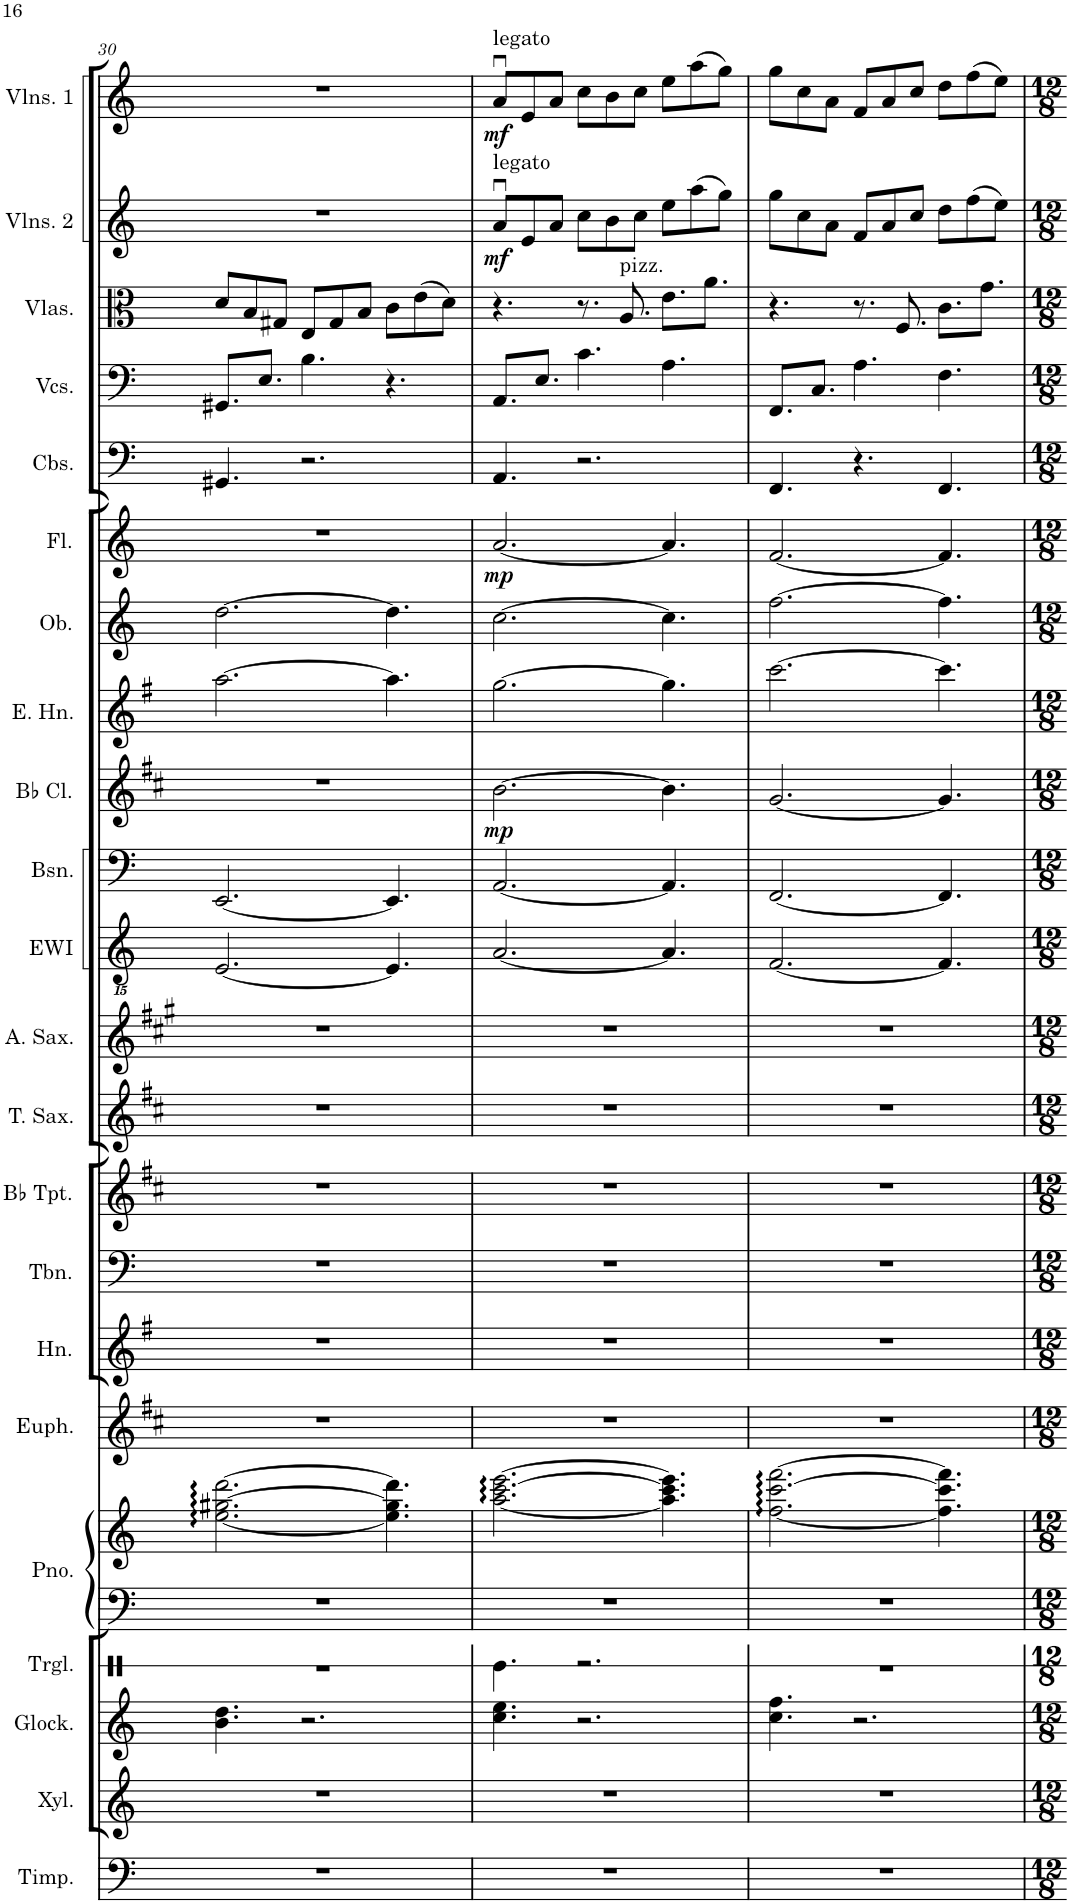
**kern	**kern	**kern	**kern	**kern	**kern	**kern	**kern	**kern	**kern	**kern	**kern	**kern	**kern	**kern	**dynam	**kern	**kern	**kern	**dynam	**kern	**kern	**kern	**kern	**dynam	**kern	**dynam
*part22	*part21	*part20	*part19	*part18	*part18	*part17	*part16	*part15	*part14	*part13	*part12	*part11	*part10	*part9	*part9	*part8	*part7	*part6	*part6	*part5	*part4	*part3	*part2	*part2	*part1	*part1
*staff23	*staff22	*staff21	*staff20	*staff19	*staff18	*staff17	*staff16	*staff15	*staff14	*staff13	*staff12	*staff11	*staff10	*staff9	*staff9	*staff8	*staff7	*staff6	*staff6	*staff5	*staff4	*staff3	*staff2	*staff2	*staff1	*staff1
*I"Timpani	*I"Xylophone	*I"Glockenspiel	*I"Triangle	*I"Piano	*	*I"Euphonium	*I"Horn	*I"Trombone	*I"Bb Trumpet	*I"Tenor Saxophone	*I"Alto Saxophone	*I"EWI	*I"Bassoon	*I"Bb Clarinet	*	*I"English Horn	*I"Oboe	*I"Flute	*	*I"Contrabasses	*I"Violoncellos	*I"Violas	*I"Violins 2	*	*I"Violins 1	*
*I'Timp.	*I'Xyl.	*I'Glock.	*I'Trgl.	*I'Pno.	*	*I'Euph.	*I'Hn.	*I'Tbn.	*I'Bb Tpt.	*I'T. Sax.	*I'A. Sax.	*I'EWI	*I'Bsn.	*I'Bb Cl.	*	*I'E. Hn.	*I'Ob.	*I'Fl.	*	*I'Cbs.	*I'Vcs.	*I'Vlas.	*I'Vlns. 2	*	*I'Vlns. 1	*
!!LO:PB:g=z
*clefF4	*clefG2	*clefG2	*clefX	*clefF4	*clefG2	*clefG2	*clefG2	*clefF4	*clefG2	*clefG2	*clefG2	*clefGvv2	*clefF4	*clefG2	*	*clefG2	*clefG2	*clefG2	*	*clefF4	*clefF4	*clefC3	*clefG2	*	*clefG2	*
*	*Trd-7c-12	*Trd-14c-24	*	*	*	*Trd8c14	*Trd4c7	*	*Trd1c2	*Trd8c14	*Trd5c9	*	*	*Trd1c2	*	*Trd4c7	*	*	*	*Trd7c12	*	*	*	*	*	*
*k[]	*k[]	*k[]	*k[]	*k[]	*k[]	*k[f#c#]	*k[f#]	*k[]	*k[f#c#]	*k[f#c#]	*k[f#c#g#]	*k[]	*k[]	*k[f#c#]	*	*k[f#]	*k[]	*k[]	*	*k[]	*k[]	*k[]	*k[]	*	*k[]	*
*M9/8	*M9/8	*M9/8	*M9/8	*M9/8	*M9/8	*M9/8	*M9/8	*M9/8	*M9/8	*M9/8	*M9/8	*M9/8	*M9/8	*M9/8	*	*M9/8	*M9/8	*M9/8	*	*M9/8	*M9/8	*M9/8	*M9/8	*	*M9/8	*
=30	=30	=30	=30	=30	=30	=30	=30	=30	=30	=30	=30	=30	=30	=30	=30	=30	=30	=30	=30	=30	=30	=30	=30	=30	=30	=30
8%9r	8%9r	4.b\ 4.dd\	8%9r	8%9r	[2.ee\ [2.gg#X\ [2.ddd\	8%9r	8%9r	8%9r	8%9r	8%9r	8%9r	[2.EE/	[2.EE/	8%9r	.	[2.aa\	[2.dd\	8%9r	.	4.GG#X/	8.GG#X/L	8d/L	8%9r	.	8%9r	.
.	.	.	.	.	.	.	.	.	.	.	.	.	.	.	.	.	.	.	.	.	.	8B/	.	.	.	.
.	.	.	.	.	.	.	.	.	.	.	.	.	.	.	.	.	.	.	.	.	8.E/J	.	.	.	.	.
.	.	.	.	.	.	.	.	.	.	.	.	.	.	.	.	.	.	.	.	.	.	8G#X/J	.	.	.	.
.	.	2.r	.	.	.	.	.	.	.	.	.	.	.	.	.	.	.	.	.	2.r	4.B\	8E/L	.	.	.	.
.	.	.	.	.	.	.	.	.	.	.	.	.	.	.	.	.	.	.	.	.	.	8G#/	.	.	.	.
.	.	.	.	.	.	.	.	.	.	.	.	.	.	.	.	.	.	.	.	.	.	8B/J	.	.	.	.
.	.	.	.	.	4.ee\] 4.gg#\] 4.ddd\]	.	.	.	.	.	.	4.EE/]	4.EE/]	.	.	4.aa\]	4.dd\]	.	.	.	4.r	8c\L	.	.	.	.
.	.	.	.	.	.	.	.	.	.	.	.	.	.	.	.	.	.	.	.	.	.	(8e\	.	.	.	.
.	.	.	.	.	.	.	.	.	.	.	.	.	.	.	.	.	.	.	.	.	.	8d\J)	.	.	.	.
=31	=31	=31	=31	=31	=31	=31	=31	=31	=31	=31	=31	=31	=31	=31	=31	=31	=31	=31	=31	=31	=31	=31	=31	=31	=31	=31
!	!	!	!	!	!	!	!	!	!	!	!	!	!	!	!	!	!	!	!	!	!	!	!	!	!LO:TX:a:t=legato	!
!	!	!	!	!	!	!	!	!	!	!	!	!	!	!	!	!	!	!	!	!	!	!	!LO:TX:a:t=legato	!	!	!
!	!	!	!	!	!	!	!	!	!	!	!	!	!	!	!LO:DY:b	!	!	!	!LO:DY:b	!	!	!	!	!LO:DY:b	!	!LO:DY:b
8%9r	8%9r	4.cc\ 4.ee\	4.Re\	8%9r	[2.aa\ [2.ccc\ [2.eee\	8%9r	8%9r	8%9r	8%9r	8%9r	8%9r	[2.AA/	[2.AA/	[2.b\	mp	[2.gg\	[2.cc\	[2.a/	mp	4.AA/	8.AA/L	4.r	8au/L	mf	8au/L	mf
.	.	.	.	.	.	.	.	.	.	.	.	.	.	.	.	.	.	.	.	.	.	.	8e/	.	8e/	.
.	.	.	.	.	.	.	.	.	.	.	.	.	.	.	.	.	.	.	.	.	8.E/J	.	.	.	.	.
.	.	.	.	.	.	.	.	.	.	.	.	.	.	.	.	.	.	.	.	.	.	.	8a/J	.	8a/J	.
.	.	2.r	2.r	.	.	.	.	.	.	.	.	.	.	.	.	.	.	.	.	2.r	4.c\	8.r	8cc\L	.	8cc\L	.
.	.	.	.	.	.	.	.	.	.	.	.	.	.	.	.	.	.	.	.	.	.	.	8b\	.	8b\	.
!	!	!	!	!	!	!	!	!	!	!	!	!	!	!	!	!	!	!	!	!	!	!LO:TX:a:t=pizz.	!	!	!	!
.	.	.	.	.	.	.	.	.	.	.	.	.	.	.	.	.	.	.	.	.	.	8.A/	.	.	.	.
.	.	.	.	.	.	.	.	.	.	.	.	.	.	.	.	.	.	.	.	.	.	.	8cc\J	.	8cc\J	.
.	.	.	.	.	4.aa\] 4.ccc\] 4.eee\]	.	.	.	.	.	.	4.AA/]	4.AA/]	4.b\]	.	4.gg\]	4.cc\]	4.a/]	.	.	4.A\	8.e\L	8ee\L	.	8ee\L	.
.	.	.	.	.	.	.	.	.	.	.	.	.	.	.	.	.	.	.	.	.	.	.	(8aa\	.	(8aa\	.
.	.	.	.	.	.	.	.	.	.	.	.	.	.	.	.	.	.	.	.	.	.	8.a\J	.	.	.	.
.	.	.	.	.	.	.	.	.	.	.	.	.	.	.	.	.	.	.	.	.	.	.	8gg\J)	.	8gg\J)	.
=32	=32	=32	=32	=32	=32	=32	=32	=32	=32	=32	=32	=32	=32	=32	=32	=32	=32	=32	=32	=32	=32	=32	=32	=32	=32	=32
8%9r	8%9r	4.cc\ 4.ff\	8%9r	8%9r	[2.ff\ [2.ccc\ [2.fff\	8%9r	8%9r	8%9r	8%9r	8%9r	8%9r	[2.FF/	[2.FF/	[2.g/	.	[2.ccc\	[2.ff\	[2.f/	.	4.FF/	8.FF/L	4.r	8gg\L	.	8gg\L	.
.	.	.	.	.	.	.	.	.	.	.	.	.	.	.	.	.	.	.	.	.	.	.	8cc\	.	8cc\	.
.	.	.	.	.	.	.	.	.	.	.	.	.	.	.	.	.	.	.	.	.	8.C/J	.	.	.	.	.
.	.	.	.	.	.	.	.	.	.	.	.	.	.	.	.	.	.	.	.	.	.	.	8a\J	.	8a\J	.
.	.	2.r	.	.	.	.	.	.	.	.	.	.	.	.	.	.	.	.	.	4.r	4.A\	8.r	8f/L	.	8f/L	.
.	.	.	.	.	.	.	.	.	.	.	.	.	.	.	.	.	.	.	.	.	.	.	8a/	.	8a/	.
.	.	.	.	.	.	.	.	.	.	.	.	.	.	.	.	.	.	.	.	.	.	8.F/	.	.	.	.
.	.	.	.	.	.	.	.	.	.	.	.	.	.	.	.	.	.	.	.	.	.	.	8cc/J	.	8cc/J	.
.	.	.	.	.	4.ff\] 4.ccc\] 4.fff\]	.	.	.	.	.	.	4.FF/]	4.FF/]	4.g/]	.	4.ccc\]	4.ff\]	4.f/]	.	4.FF/	4.F\	8.c\L	8dd\L	.	8dd\L	.
.	.	.	.	.	.	.	.	.	.	.	.	.	.	.	.	.	.	.	.	.	.	.	(8ff\	.	(8ff\	.
.	.	.	.	.	.	.	.	.	.	.	.	.	.	.	.	.	.	.	.	.	.	8.g\J	.	.	.	.
.	.	.	.	.	.	.	.	.	.	.	.	.	.	.	.	.	.	.	.	.	.	.	8ee\J)	.	8ee\J)	.
=	=	=	=	=	=	=	=	=	=	=	=	=	=	=	=	=	=	=	=	=	=	=	=	=	=	=
*-	*-	*-	*-	*-	*-	*-	*-	*-	*-	*-	*-	*-	*-	*-	*-	*-	*-	*-	*-	*-	*-	*-	*-	*-	*-	*-
